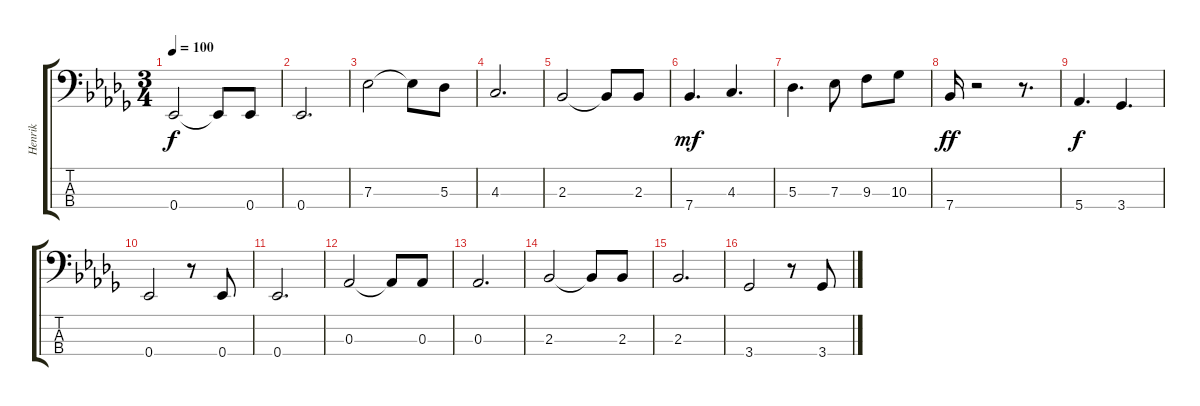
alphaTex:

\track ("Henrik" "Henrik") {instrument electricbassfinger}
\staff {score tabs}
\tuning (Gb2 Db2 Ab1 Eb1) {hide}
\ts (3 4)
\tempo 100
\clef f4
\ks bbminor
0.4.2{dy f} 0.4{t}.8 0.4.8 |
0.4.2{d} |
7.3.2 7.3{t}.8 5.3.8 |
4.3.2{d} |
2.3.2 2.3{t}.8 2.3.8 |
7.4.4{d dy mf} 4.3.4{d} |
5.3.4{d} 7.3.8 9.3.8 10.3.8 |
7.4.16{dy ff} r.2 r.8{d} |
5.4.4{d dy f} 3.4.4{d} |
0.4.2 r.8 0.4.8 |
0.4.2{d} |
0.3.2 0.3{t}.8 0.3.8 |
0.3.2{d} |
2.3.2 2.3{t}.8 2.3.8 |
2.3.2{d} |
3.4.2 r.8 3.4.8
